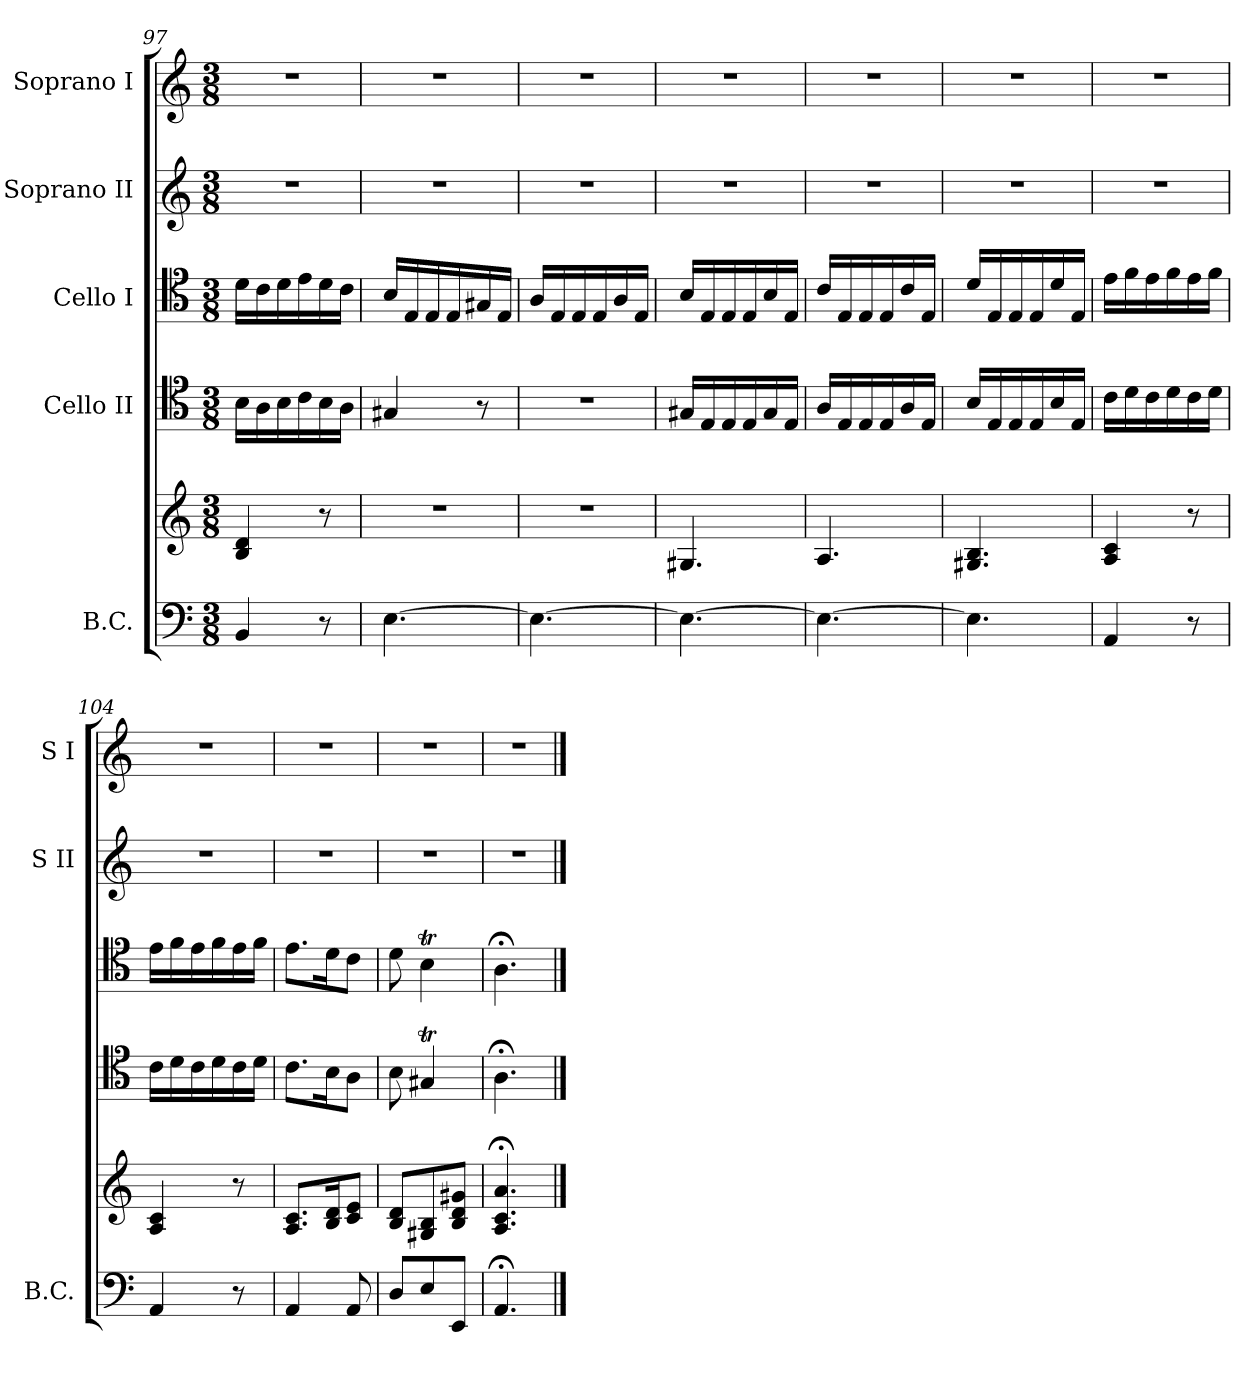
**kern	**kern	**kern	**kern	**kern	**kern
*part5	*part5	*part4	*part3	*part2	*part1
*staff6	*staff5	*staff4	*staff3	*staff2	*staff1
*I"B.C.	*	*I"Cello II	*I"Cello I	*I"Soprano II	*I"Soprano I
*I'B.C.	*	*	*	*I'S II	*I'S I
*clefF4	*clefG2	*clefC4	*clefC4	*clefG2	*clefG2
*k[]	*k[]	*k[]	*k[]	*k[]	*k[]
*C:	*C:	*C:	*C:	*C:	*C:
*M3/8	*M3/8	*M3/8	*M3/8	*M3/8	*M3/8
=97	=97	=97	=97	=97	=97
4BB/	4B/ 4d/	16B\LL	16d\LL	4.r	4.r
.	.	16A\	16c\	.	.
.	.	16B\	16d\	.	.
.	.	16c\	16e\	.	.
8r	8r	16B\	16d\	.	.
.	.	16A\JJ	16c\JJ	.	.
=98	=98	=98	=98	=98	=98
[4.E\	4.r	4G#X/	16B/LL	4.r	4.r
.	.	.	16E/	.	.
.	.	.	16E/	.	.
.	.	.	16E/	.	.
.	.	8r	16G#X/	.	.
.	.	.	16E/JJ	.	.
!!LO:LB:g=z
=99	=99	=99	=99	=99	=99
4.E\_	4.r	4.r	16A/LL	4.r	4.r
.	.	.	16E/	.	.
.	.	.	16E/	.	.
.	.	.	16E/	.	.
.	.	.	16A/	.	.
.	.	.	16E/JJ	.	.
=100	=100	=100	=100	=100	=100
4.E\_	4.G#X/	16G#X/LL	16B/LL	4.r	4.r
.	.	16E/	16E/	.	.
.	.	16E/	16E/	.	.
.	.	16E/	16E/	.	.
.	.	16G#/	16B/	.	.
.	.	16E/JJ	16E/JJ	.	.
=101	=101	=101	=101	=101	=101
4.E\_	4.A/	16A/LL	16c/LL	4.r	4.r
.	.	16E/	16E/	.	.
.	.	16E/	16E/	.	.
.	.	16E/	16E/	.	.
.	.	16A/	16c/	.	.
.	.	16E/JJ	16E/JJ	.	.
=102	=102	=102	=102	=102	=102
4.E\]	4.G#X/ 4.B/	16B/LL	16d/LL	4.r	4.r
.	.	16E/	16E/	.	.
.	.	16E/	16E/	.	.
.	.	16E/	16E/	.	.
.	.	16B/	16d/	.	.
.	.	16E/JJ	16E/JJ	.	.
=103	=103	=103	=103	=103	=103
4AA/	4A/ 4c/	16c\LL	16e\LL	4.r	4.r
.	.	16d\	16f\	.	.
.	.	16c\	16e\	.	.
.	.	16d\	16f\	.	.
8r	8r	16c\	16e\	.	.
.	.	16d\JJ	16f\JJ	.	.
=104	=104	=104	=104	=104	=104
4AA/	4A/ 4c/	16c\LL	16e\LL	4.r	4.r
.	.	16d\	16f\	.	.
.	.	16c\	16e\	.	.
.	.	16d\	16f\	.	.
8r	8r	16c\	16e\	.	.
.	.	16d\JJ	16f\JJ	.	.
=105	=105	=105	=105	=105	=105
4AA/	8.A/ 8.c/L	8.c\L	8.e\L	4.r	4.r
.	16B/ 16d/k	16B\k	16d\k	.	.
8AA/	8c/ 8e/J	8A\J	8c\J	.	.
=106	=106	=106	=106	=106	=106
8D/L	8B/ 8d/L	8B\	8d\	4.r	4.r
8E/	8G#X/ 8B/	4G#Xt/	4Bt\	.	.
8EE/J	8B/ 8d/ 8g#X/J	.	.	.	.
=107	=107	=107	=107	=107	=107
4.AA;</	4.A/;< 4.c/;< 4.a/;<	4.A;<\	4.A;<\	4.r	4.r
==	==	==	==	==	==
*-	*-	*-	*-	*-	*-
